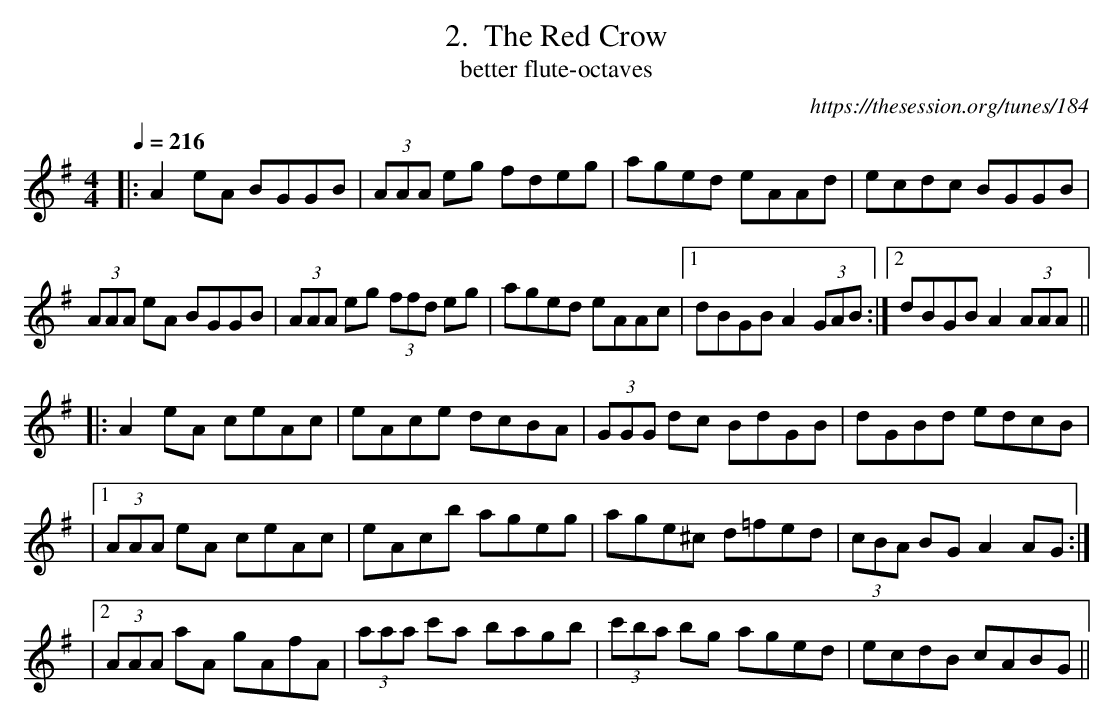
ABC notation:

X:1
T: The Red Crow
T:better flute-octaves
C: https://thesession.org/tunes/184
Q: 1/4=216
M: 4/4
L: 1/8
K: Ador
|:A2 eA BGGB|(3AAA eg fdeg|aged eAAd|ecdc BGGB|
(3AAA eA BGGB|(3AAA eg (3ffd eg|aged eAAc|[1 dBGB A2 (3GAB:|2 dBGB A2 (3AAA||
|:A2 eA ceAc|eAce dcBA|(3GGG dc BdGB|dGBd edcB|
|1 (3AAA eA ceAc|eAcb ageg|age^c d=fed|(3cBA BG A2 AG:|
|2 (3AAA aA gAfA|(3aaa c'a bagb|(3c'ba bg aged|ecdB cABG||
